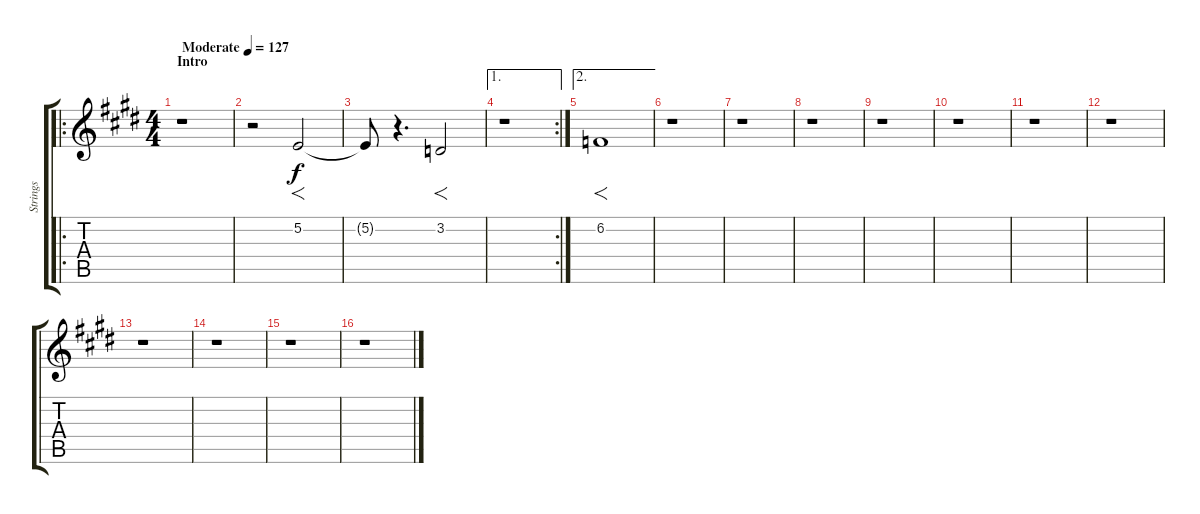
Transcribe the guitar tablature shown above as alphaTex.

\track ("Strings" "Strings") {instrument violin}
\staff {score tabs}
\tuning (E4 B3 G3 D3 A2 E2) {hide}
\ro
\ts (4 4)
\section ("" "Intro")
\tempo (127 "Moderate")
\clef g2
\ks e
r.1{dy f instrument violin} |
r.2 5.2.2{f} |
5.2{t}.8 r.4{d} 3.2.2{f} |
\ae 1
\rc 2
r.1 |
\ae 2
6.2.1{f} |
r.1 |
r.1 |
r.1 |
r.1 |
r.1 |
r.1 |
r.1 |
r.1 |
r.1 |
r.1 |
r.1
